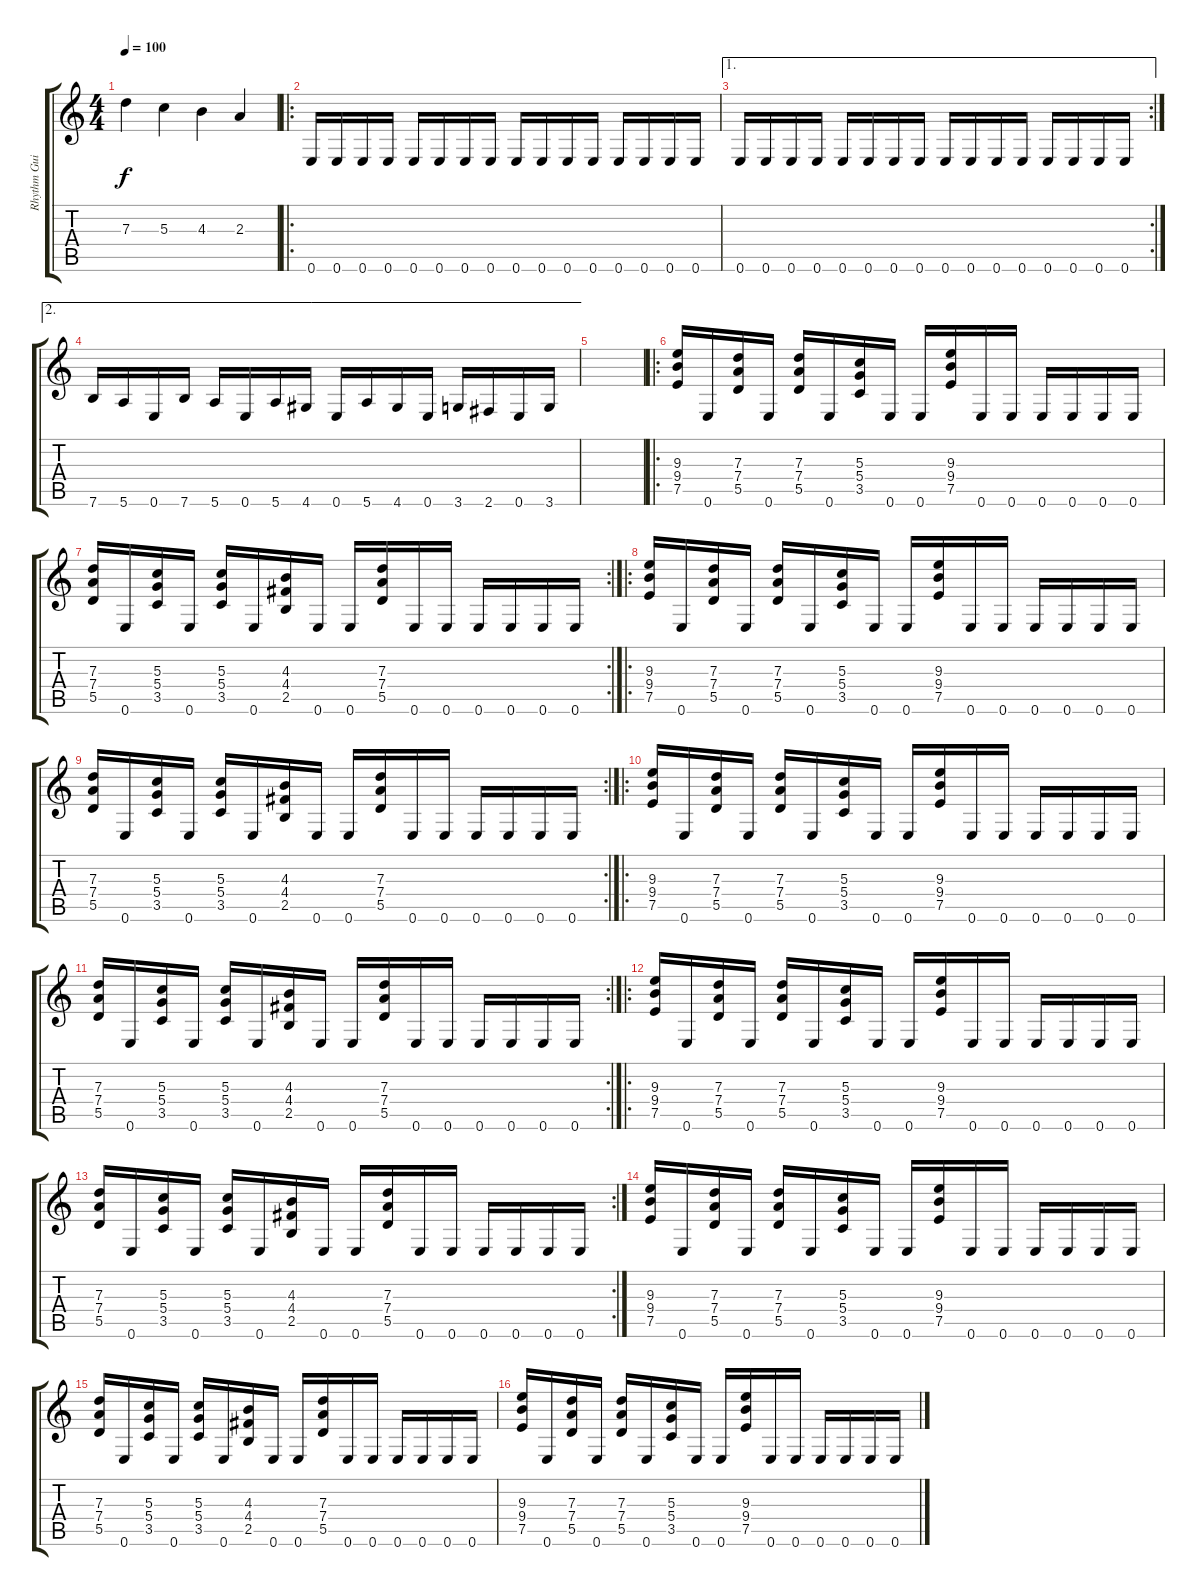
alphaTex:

\track ("Rhythm Guitar" "Rhythm Gui") {instrument distortionguitar}
\staff {score tabs}
\tuning (E4 B3 G3 D3 A2 E2) {hide}
\ts (4 4)
\tempo 100
\clef g2
\ks c
7.3.4{dy f} 5.3.4 4.3.4 2.3.4 |
\ro
0.6.16 0.6.16 0.6.16 0.6.16 0.6.16 0.6.16 0.6.16 0.6.16 0.6.16 0.6.16 0.6.16 0.6.16 0.6.16 0.6.16 0.6.16 0.6.16 |
\ae 1
\rc 2
0.6.16 0.6.16 0.6.16 0.6.16 0.6.16 0.6.16 0.6.16 0.6.16 0.6.16 0.6.16 0.6.16 0.6.16 0.6.16 0.6.16 0.6.16 0.6.16 |
\ae 2
7.6.16 5.6.16 0.6.16 7.6.16 5.6.16 0.6.16 5.6.16 4.6.16 0.6.16 5.6.16 4.6.16 0.6.16 3.6.16 2.6.16 0.6.16 3.6.16 |
|
\ro
(9.3 9.4 7.5).16 0.6.16 (7.3 7.4 5.5).16 0.6.16 (7.3 7.4 5.5).16 0.6.16 (5.3 5.4 3.5).16 0.6.16 0.6.16 (9.3 9.4 7.5).16 0.6.16 0.6.16 0.6.16 0.6.16 0.6.16 0.6.16 |
\rc 2
(7.3 7.4 5.5).16 0.6.16 (5.3 5.4 3.5).16 0.6.16 (5.3 5.4 3.5).16 0.6.16 (4.3 4.4 2.5).16 0.6.16 0.6.16 (7.3 7.4 5.5).16 0.6.16 0.6.16 0.6.16 0.6.16 0.6.16 0.6.16 |
\ro
(9.3 9.4 7.5).16 0.6.16 (7.3 7.4 5.5).16 0.6.16 (7.3 7.4 5.5).16 0.6.16 (5.3 5.4 3.5).16 0.6.16 0.6.16 (9.3 9.4 7.5).16 0.6.16 0.6.16 0.6.16 0.6.16 0.6.16 0.6.16 |
\rc 2
(7.3 7.4 5.5).16 0.6.16 (5.3 5.4 3.5).16 0.6.16 (5.3 5.4 3.5).16 0.6.16 (4.3 4.4 2.5).16 0.6.16 0.6.16 (7.3 7.4 5.5).16 0.6.16 0.6.16 0.6.16 0.6.16 0.6.16 0.6.16 |
\ro
(9.3 9.4 7.5).16 0.6.16 (7.3 7.4 5.5).16 0.6.16 (7.3 7.4 5.5).16 0.6.16 (5.3 5.4 3.5).16 0.6.16 0.6.16 (9.3 9.4 7.5).16 0.6.16 0.6.16 0.6.16 0.6.16 0.6.16 0.6.16 |
\rc 2
(7.3 7.4 5.5).16 0.6.16 (5.3 5.4 3.5).16 0.6.16 (5.3 5.4 3.5).16 0.6.16 (4.3 4.4 2.5).16 0.6.16 0.6.16 (7.3 7.4 5.5).16 0.6.16 0.6.16 0.6.16 0.6.16 0.6.16 0.6.16 |
\ro
(9.3 9.4 7.5).16 0.6.16 (7.3 7.4 5.5).16 0.6.16 (7.3 7.4 5.5).16 0.6.16 (5.3 5.4 3.5).16 0.6.16 0.6.16 (9.3 9.4 7.5).16 0.6.16 0.6.16 0.6.16 0.6.16 0.6.16 0.6.16 |
\rc 2
(7.3 7.4 5.5).16 0.6.16 (5.3 5.4 3.5).16 0.6.16 (5.3 5.4 3.5).16 0.6.16 (4.3 4.4 2.5).16 0.6.16 0.6.16 (7.3 7.4 5.5).16 0.6.16 0.6.16 0.6.16 0.6.16 0.6.16 0.6.16 |
(9.3 9.4 7.5).16 0.6.16 (7.3 7.4 5.5).16 0.6.16 (7.3 7.4 5.5).16 0.6.16 (5.3 5.4 3.5).16 0.6.16 0.6.16 (9.3 9.4 7.5).16 0.6.16 0.6.16 0.6.16 0.6.16 0.6.16 0.6.16 |
(7.3 7.4 5.5).16 0.6.16 (5.3 5.4 3.5).16 0.6.16 (5.3 5.4 3.5).16 0.6.16 (4.3 4.4 2.5).16 0.6.16 0.6.16 (7.3 7.4 5.5).16 0.6.16 0.6.16 0.6.16 0.6.16 0.6.16 0.6.16 |
(9.3 9.4 7.5).16 0.6.16 (7.3 7.4 5.5).16 0.6.16 (7.3 7.4 5.5).16 0.6.16 (5.3 5.4 3.5).16 0.6.16 0.6.16 (9.3 9.4 7.5).16 0.6.16 0.6.16 0.6.16 0.6.16 0.6.16 0.6.16
